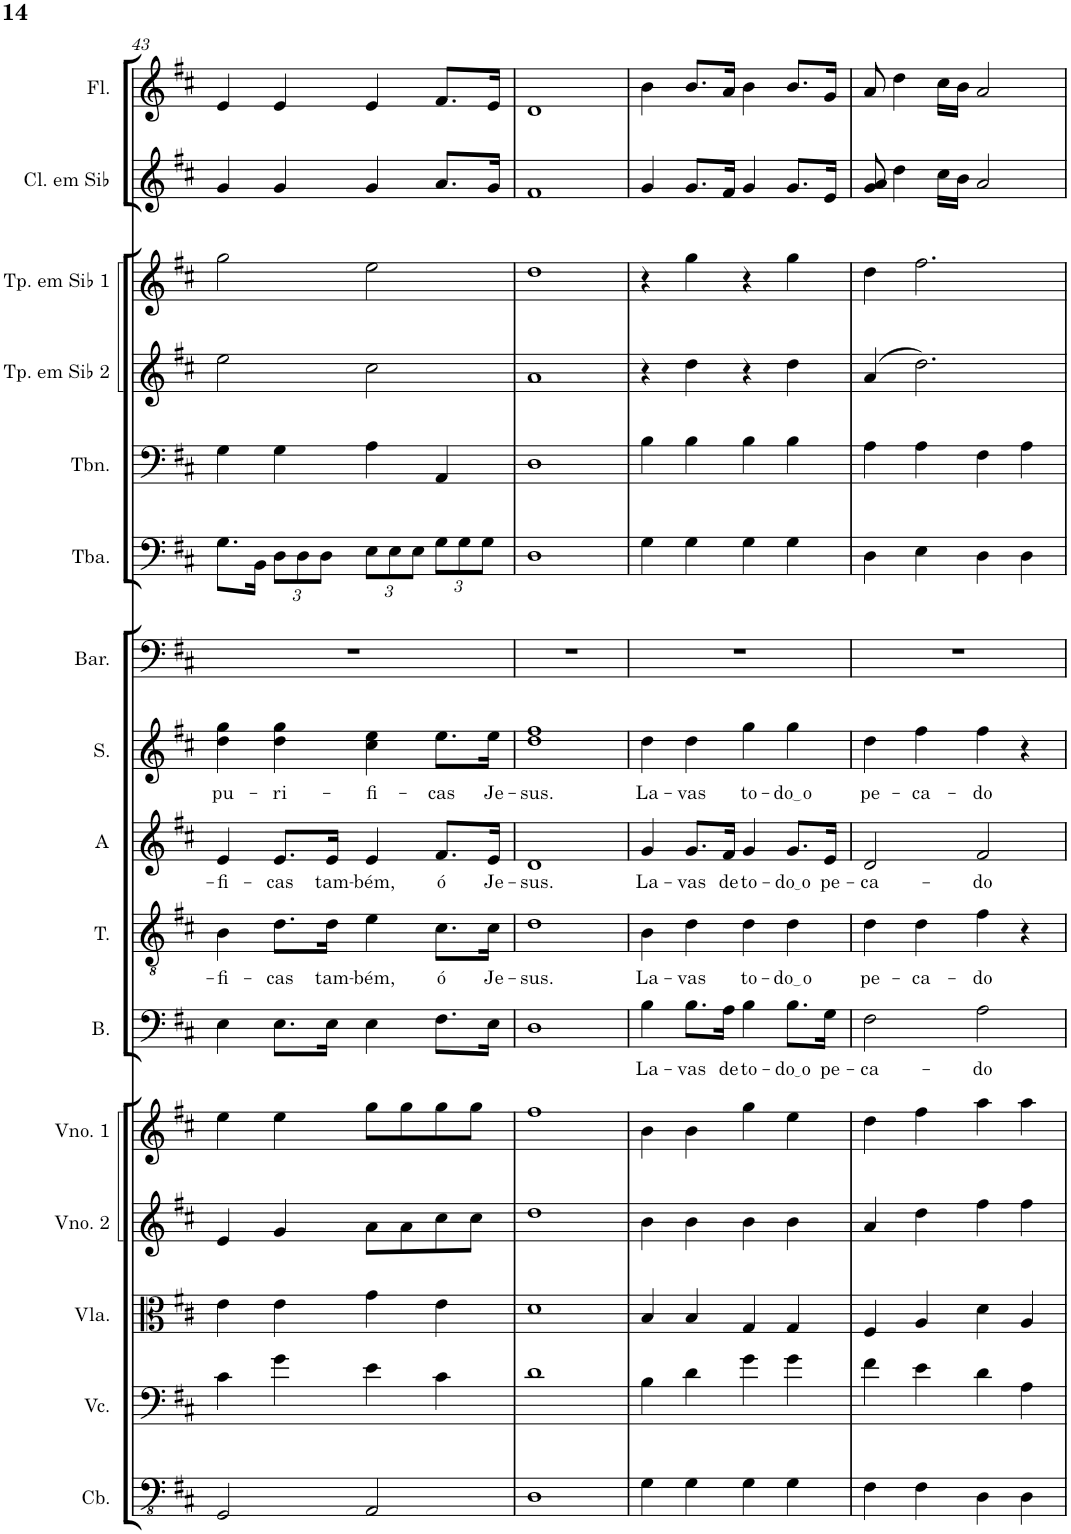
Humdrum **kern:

**kern	**kern	**kern	**kern	**kern	**kern	**text	**kern	**text	**kern	**text	**kern	**text	**kern	**kern	**kern	**kern	**kern	**kern	**kern
*part16	*part15	*part14	*part13	*part12	*part11	*part11	*part10	*part10	*part9	*part9	*part8	*part8	*part7	*part6	*part5	*part4	*part3	*part2	*part1
*staff16	*staff15	*staff14	*staff13	*staff12	*staff11	*staff11	*staff10	*staff10	*staff9	*staff9	*staff8	*staff8	*staff7	*staff6	*staff5	*staff4	*staff3	*staff2	*staff1
*I"Contrabaixo	*I"Violoncelo	*I"Viola	*I"Violino 2	*I"Violino 1	*I"Baixo	*	*I"Tenor	*	*I"Alto	*	*I"Soprano	*	*I"Barítono	*I"Tuba	*I"Trombone	*I"Tromp2  Sib	*I"Tromp Sib 1	*I"Clar Sib	*I"Flauta T.
*I'Cb.	*I'Vc.	*I'Vla.	*I'Vno. 2	*I'Vno. 1	*I'B.	*	*I'T.	*	*I'A	*	*I'S.	*	*I'Bar.	*I'Tba.	*I'Tbn.	*	*	*	*I'Fl.
!!LO:PB:g=z
*clefFv4	*clefF4	*clefC3	*clefG2	*clefG2	*clefF4	*	*clefGv2	*	*clefG2	*	*clefG2	*	*clefF4	*clefF4	*clefF4	*clefG2	*clefG2	*clefG2	*clefG2
*Trd7c12	*	*	*	*	*	*	*	*	*	*	*	*	*	*	*	*Trd1c2	*Trd1c2	*Trd1c2	*
*k[f#c#]	*k[f#c#]	*k[f#c#]	*k[f#c#]	*k[f#c#]	*k[f#c#]	*	*k[f#c#]	*	*k[f#c#]	*	*k[f#c#]	*	*k[f#c#]	*k[f#c#]	*k[f#c#]	*k[f#c#]	*k[f#c#]	*k[f#c#]	*k[f#c#]
*M4/4	*M4/4	*M4/4	*M4/4	*M4/4	*M4/4	*	*M4/4	*	*M4/4	*	*M4/4	*	*M4/4	*M4/4	*M4/4	*M4/4	*M4/4	*M4/4	*M4/4
=43	=43	=43	=43	=43	=43	=43	=43	=43	=43	=43	=43	=43	=43	=43	=43	=43	=43	=43	=43
!	!	!	!	!	!	!	!	!LO:LY:b	!	!LO:LY:b	!	!LO:LY:b	!	!	!	!	!	!	!
2GGG/	4c#\	4e\	4e/	4ee\	4E\	.	4B\	-fi-	4e/	-fi-	4dd\ 4gg\	pu-	1r	8.G\L	4G\	2ee\	2gg\	4g/	4e/
.	.	.	.	.	.	.	.	.	.	.	.	.	.	16BB\Jk	.	.	.	.	.
!	!	!	!	!	!	!	!	!LO:LY:b	!	!LO:LY:b	!	!LO:LY:b	!	!	!	!	!	!	!
*	*	*	*	*	*	*	*	*	*	*	*	*	*	*Xbrackettup	*	*	*	*	*
.	4g\	4e\	4g/	4ee\	8.E\L	.	8.d\L	-cas	8.e/L	-cas	4dd\ 4gg\	-ri-	.	12D\L	4G\	.	.	4g/	4e/
.	.	.	.	.	.	.	.	.	.	.	.	.	.	12D\	.	.	.	.	.
.	.	.	.	.	.	.	.	.	.	.	.	.	.	12D\J	.	.	.	.	.
!	!	!	!	!	!	!	!	!LO:LY:b	!	!LO:LY:b	!	!	!	!	!	!	!	!	!
.	.	.	.	.	16E\Jk	.	16d\Jk	tam-	16e/Jk	tam-	.	.	.	.	.	.	.	.	.
!	!	!	!	!	!	!	!	!LO:LY:b	!	!LO:LY:b	!	!LO:LY:b	!	!	!	!	!	!	!
2AAA/	4e\	4g\	8a\L	8gg\L	4E\	.	4e\	-bém,	4e/	-bém,	4cc#\ 4ee\	-fi-	.	12E\L	4A\	2cc#\	2ee\	4g/	4e/
.	.	.	.	.	.	.	.	.	.	.	.	.	.	12E\	.	.	.	.	.
.	.	.	8a\	8gg\	.	.	.	.	.	.	.	.	.	.	.	.	.	.	.
.	.	.	.	.	.	.	.	.	.	.	.	.	.	12E\J	.	.	.	.	.
!	!	!	!	!	!	!	!	!LO:LY:b	!	!LO:LY:b	!	!LO:LY:b	!	!	!	!	!	!	!
.	4c#\	4e\	8cc#\	8gg\	8.F#\L	.	8.c#\L	ó	8.f#/L	ó	8.ee\L	-cas	.	12G\L	4AA/	.	.	8.a/L	8.f#/L
.	.	.	.	.	.	.	.	.	.	.	.	.	.	12G\	.	.	.	.	.
.	.	.	8cc#\J	8gg\J	.	.	.	.	.	.	.	.	.	.	.	.	.	.	.
.	.	.	.	.	.	.	.	.	.	.	.	.	.	12G\J	.	.	.	.	.
!	!	!	!	!	!	!	!	!LO:LY:b	!	!LO:LY:b	!	!LO:LY:b	!	!	!	!	!	!	!
.	.	.	.	.	16E\Jk	.	16c#\Jk	Je-	16e/Jk	Je-	16ee\Jk	Je-	.	.	.	.	.	16g/Jk	16e/Jk
=44	=44	=44	=44	=44	=44	=44	=44	=44	=44	=44	=44	=44	=44	=44	=44	=44	=44	=44	=44
!	!	!	!	!	!	!	!	!LO:LY:b	!	!LO:LY:b	!	!LO:LY:b	!	!	!	!	!	!	!
1DD	1d	1d	1dd	1ff#	1D	.	1d	-sus.	1d	-sus.	1dd 1ff#	-sus.	1r	1D	1D	1a	1dd	1f#	1d
=45	=45	=45	=45	=45	=45	=45	=45	=45	=45	=45	=45	=45	=45	=45	=45	=45	=45	=45	=45
!	!	!	!	!	!	!LO:LY:b	!	!LO:LY:b	!	!LO:LY:b	!	!LO:LY:b	!	!	!	!	!	!	!
4GG\	4B\	4B/	4b\	4b\	4B\	La-	4B\	La-	4g/	La-	4dd\	La-	1r	4G\	4B\	4r	4r	4g/	4b\
!	!	!	!	!	!	!LO:LY:b	!	!LO:LY:b	!	!LO:LY:b	!	!LO:LY:b	!	!	!	!	!	!	!
4GG\	4d\	4B/	4b\	4b\	8.B\L	-vas	4d\	-vas	8.g/L	-vas	4dd\	-vas	.	4G\	4B\	4dd\	4gg\	8.g/L	8.b/L
!	!	!	!	!	!	!LO:LY:b	!	!	!	!LO:LY:b	!	!	!	!	!	!	!	!	!
.	.	.	.	.	16A\Jk	de	.	.	16f#/Jk	de	.	.	.	.	.	.	.	16f#/Jk	16a/Jk
!	!	!	!	!	!	!LO:LY:b	!	!LO:LY:b	!	!LO:LY:b	!	!LO:LY:b	!	!	!	!	!	!	!
4GG\	4g\	4G/	4b\	4gg\	4B\	to-	4d\	to-	4g/	to-	4gg\	to-	.	4G\	4B\	4r	4r	4g/	4b\
!	!	!	!	!	!	!LO:LY:b	!	!LO:LY:b	!	!LO:LY:b	!	!LO:LY:b	!	!	!	!	!	!	!
4GG\	4g\	4G/	4b\	4ee\	8.B\L	do o	4d\	do o	8.g/L	do o	4gg\	do o	.	4G\	4B\	4dd\	4gg\	8.g/L	8.b/L
!	!	!	!	!	!	!LO:LY:b	!	!	!	!LO:LY:b	!	!	!	!	!	!	!	!	!
.	.	.	.	.	16G\Jk	pe-	.	.	16e/Jk	pe-	.	.	.	.	.	.	.	16e/Jk	16g/Jk
=46	=46	=46	=46	=46	=46	=46	=46	=46	=46	=46	=46	=46	=46	=46	=46	=46	=46	=46	=46
!	!	!	!	!	!	!LO:LY:b	!	!LO:LY:b	!	!LO:LY:b	!	!LO:LY:b	!	!	!	!	!	!	!
4FF#\	4f#\	4F#/	4a/	4dd\	2F#\	-ca-	4d\	pe-	2d/	-ca-	4dd\	pe-	1r	4D\	4A\	(4a/	4dd\	8g/ 8a/	8a/
.	.	.	.	.	.	.	.	.	.	.	.	.	.	.	.	.	.	(4dd\	(4dd\
!	!	!	!	!	!	!	!	!LO:LY:b	!	!	!	!LO:LY:b	!	!	!	!	!	!	!
4FF#\	4e\	4A/	4dd\	4ff#\	.	.	4d\	-ca-	.	.	4ff#\	-ca-	.	4E\	4A\	2.dd\)	2.ff#\	.	.
.	.	.	.	.	.	.	.	.	.	.	.	.	.	.	.	.	.	16cc#\LL)	16cc#\LL)
.	.	.	.	.	.	.	.	.	.	.	.	.	.	.	.	.	.	16b\JJ	16b\JJ
!	!	!	!	!	!	!LO:LY:b	!	!LO:LY:b	!	!LO:LY:b	!	!LO:LY:b	!	!	!	!	!	!	!
4DD\	4d\	4d\	4ff#\	4aa\	2A\	-do	4f#\	-do	2f#/	-do	4ff#\	-do	.	4D\	4F#\	.	.	2a/	2a/
4DD\	4A\	4A/	4ff#\	4aa\	.	.	4r	.	.	.	4r	.	.	4D\	4A\	.	.	.	.
=	=	=	=	=	=	=	=	=	=	=	=	=	=	=	=	=	=	=	=
*-	*-	*-	*-	*-	*-	*-	*-	*-	*-	*-	*-	*-	*-	*-	*-	*-	*-	*-	*-
